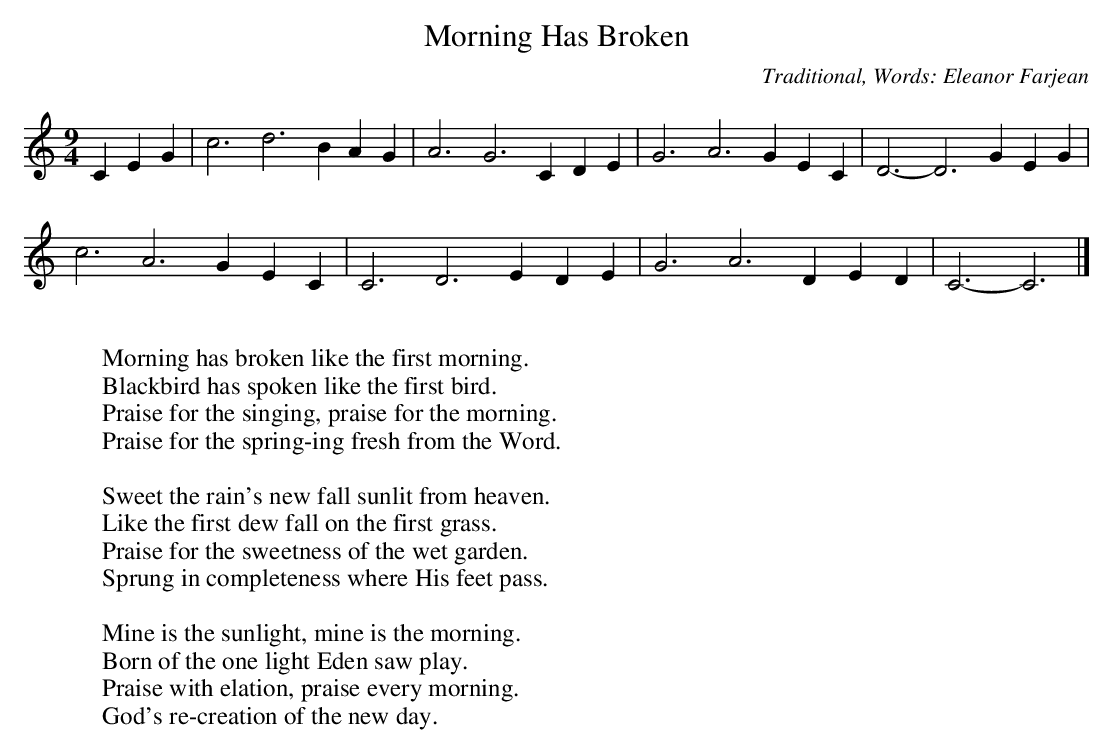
X:1
T:Morning Has Broken
C:Traditional, Words: Eleanor Farjean
M:9/4
L:1/4
K:C
C E G | c3 d3 B A G | A3 G3 C D E | G3 A3 G E C | D3-D3 G E G |
c3 A3 G E C | C3 D3 E D E | G3 A3 D E D | C3-C3 |]
W:
W:Morning has broken like the first morning.
W:Blackbird has spoken like the first bird.
W:Praise for the singing, praise for the morning.
W:Praise for the spring-ing fresh from the Word.
W:
W:Sweet the rain's new fall sunlit from heaven.
W:Like the first dew fall on the first grass.
W:Praise for the sweetness of the wet garden.
W:Sprung in completeness where His feet pass.
W:
W:Mine is the sunlight, mine is the morning.
W:Born of the one light Eden saw play.
W:Praise with elation, praise every morning.
W:God's re-creation of the new day.
